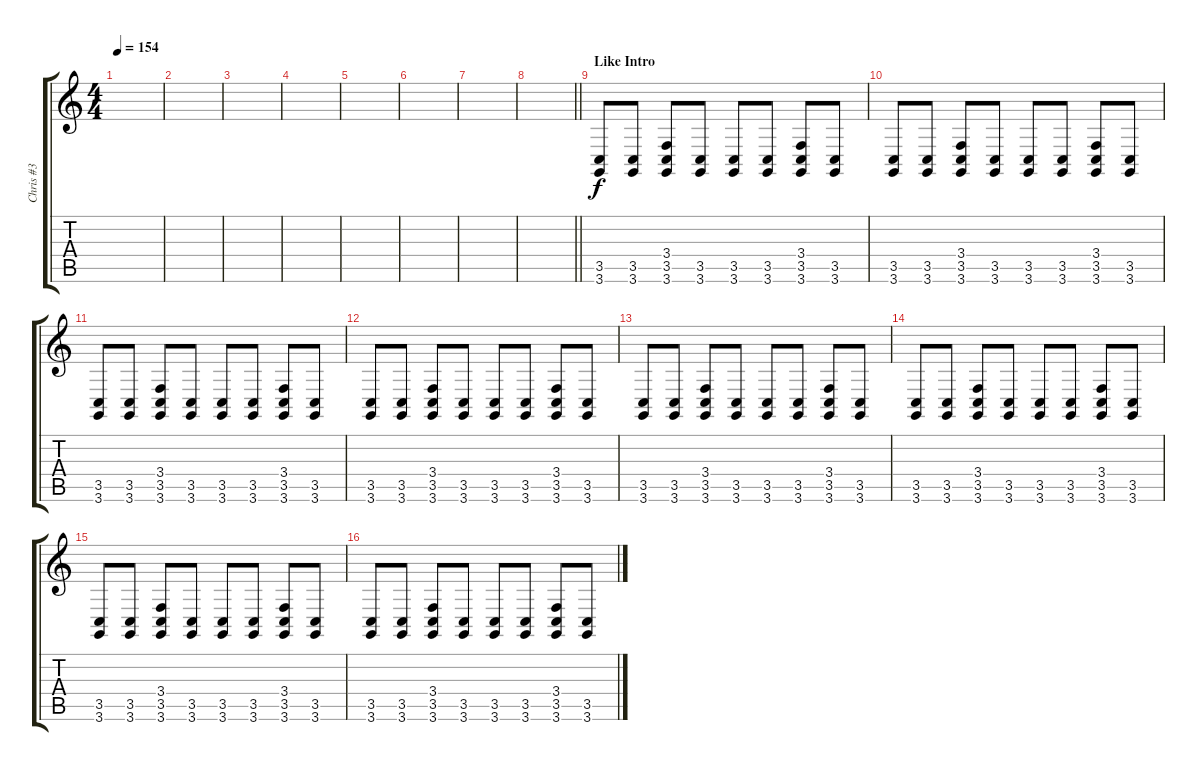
\track ("Chris #3" "Chris #3") {instrument melodictom}
\staff {score tabs}
\tuning (E4 B3 G3 D3 A2 E2) {hide}
\ts (4 4)
\tempo 154
\clef g2
\ks c
|
|
|
|
|
|
|
\barLineRight lightlight
|
\section ("" "Like Intro")
(3.5 3.6).8 (3.5 3.6).8 (3.4 3.5 3.6).8 (3.5 3.6).8 (3.5 3.6).8 (3.5 3.6).8 (3.4 3.5 3.6).8 (3.5 3.6).8 |
(3.5 3.6).8 (3.5 3.6).8 (3.4 3.5 3.6).8 (3.5 3.6).8 (3.5 3.6).8 (3.5 3.6).8 (3.4 3.5 3.6).8 (3.5 3.6).8 |
(3.5 3.6).8 (3.5 3.6).8 (3.4 3.5 3.6).8 (3.5 3.6).8 (3.5 3.6).8 (3.5 3.6).8 (3.4 3.5 3.6).8 (3.5 3.6).8 |
(3.5 3.6).8 (3.5 3.6).8 (3.4 3.5 3.6).8 (3.5 3.6).8 (3.5 3.6).8 (3.5 3.6).8 (3.4 3.5 3.6).8 (3.5 3.6).8 |
(3.5 3.6).8 (3.5 3.6).8 (3.4 3.5 3.6).8 (3.5 3.6).8 (3.5 3.6).8 (3.5 3.6).8 (3.4 3.5 3.6).8 (3.5 3.6).8 |
(3.5 3.6).8 (3.5 3.6).8 (3.4 3.5 3.6).8 (3.5 3.6).8 (3.5 3.6).8 (3.5 3.6).8 (3.4 3.5 3.6).8 (3.5 3.6).8 |
(3.5 3.6).8 (3.5 3.6).8 (3.4 3.5 3.6).8 (3.5 3.6).8 (3.5 3.6).8 (3.5 3.6).8 (3.4 3.5 3.6).8 (3.5 3.6).8 |
(3.5 3.6).8 (3.5 3.6).8 (3.4 3.5 3.6).8 (3.5 3.6).8 (3.5 3.6).8 (3.5 3.6).8 (3.4 3.5 3.6).8 (3.5 3.6).8
